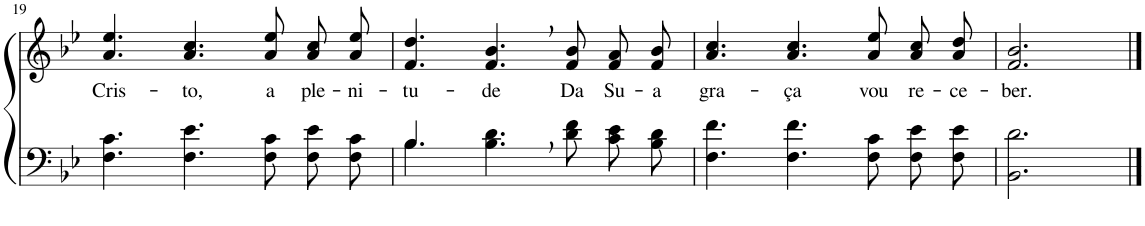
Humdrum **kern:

**kern	**kern	**text
*part2	*part1	*part1
*staff2	*staff1	*staff1
*I"Parte III e IV	*I"Parte I e II	*
!!LO:PB:g=z
*clefF4	*clefG2	*
*Trd2c3	*Trd2c3	*
*k[b-e-]	*k[b-e-]	*
*M9/8	*M9/8	*
=19	=19	=19
!	!	!LO:LY:b
4.F\ 4.c\	4.a/ 4.ee-/	Cris-
!	!	!LO:LY:b
4.F\ 4.e-\	4.a/ 4.cc/	-to,
!	!	!LO:LY:b
8F\ 8c\L	8a\ 8ee-\L	a
!	!	!LO:LY:b
8F\ 8e-\	8a\ 8cc\	ple-
!	!	!LO:LY:b
8F\ 8c\J	8a\ 8ee-\J	-ni-
=20	=20	=20
*^	*	*
!	!	!	!LO:LY:b
4.B-\	4.B-/	4.f/ 4.dd/	-tu-
!	!	!	!LO:LY:b
4.B-\, 4.d\,	2.ryy	4.f/, 4.b-/,	-de
!	!	!	!LO:LY:b
8d\ 8f\L	.	8f/ 8b-/L	Da
!	!	!	!LO:LY:b
8c\ 8e-\	.	8f/ 8a/	Su-
!	!	!	!LO:LY:b
8B-\ 8d\J	.	8f/ 8b-/J	-a
*v	*v	*	*
=21	=21	=21
!	!	!LO:LY:b
4.F\ 4.f\	4.a/ 4.cc/	gra-
!	!	!LO:LY:b
4.F\ 4.f\	4.a/ 4.cc/	-ça
!	!	!LO:LY:b
8F\ 8c\L	8a\ 8ee-\L	vou
!	!	!LO:LY:b
8F\ 8e-\	8a\ 8cc\	re-
!	!	!LO:LY:b
8F\ 8e-\J	8a\ 8dd\J	-ce-
=22	=22	=22
!	!	!LO:LY:b
2.BB-\ 2.d\	2.f/ 2.b-/	-ber.
==	==	==
*-	*-	*-
